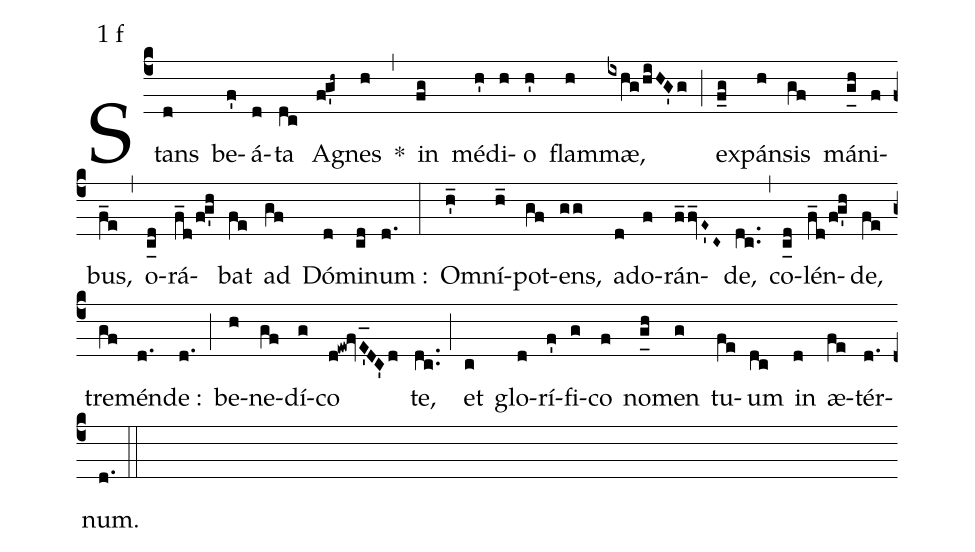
mode:1 f;
%%
(c4) Stans(d) be(f')á(d)ta(dc) A(fg'h~)gnes(h) *(,) in(fg) mé(h')di(h)o(h') flam(h)mæ,(ixhg/hiHG'g) (;) ex(f_g)pán(h)sis(gf) má(g_[uh:l]h)ni(f)bus,(f_e) (,) o(c_[ll:1]d)rá(f_d/fg'h)bat(fe) ad(gf) Dó(d)mi(cd)num :(d.) (:) O(h'_)mní(h_)pot(gf)ens,(gg) ad(d)o(f)rán(f_2fv_E~'C~)de,(dc..) (,) co(c_[ll:1]d)lén(f_d/fg'h)de,(fe) tre(gf)mén(d.)de :(d.) (;) be(h)ne(gf)dí(g)co(d!ew!fvE'_[oh:h]DC'd) te,(dc..) (;) et(c) glo(d)rí(f')fi(g)co(f) no(g_[uh:l]h)men(g) tu(fe)um(dc) in(d) æ(fe)tér(d.)num.(d.) (::)
